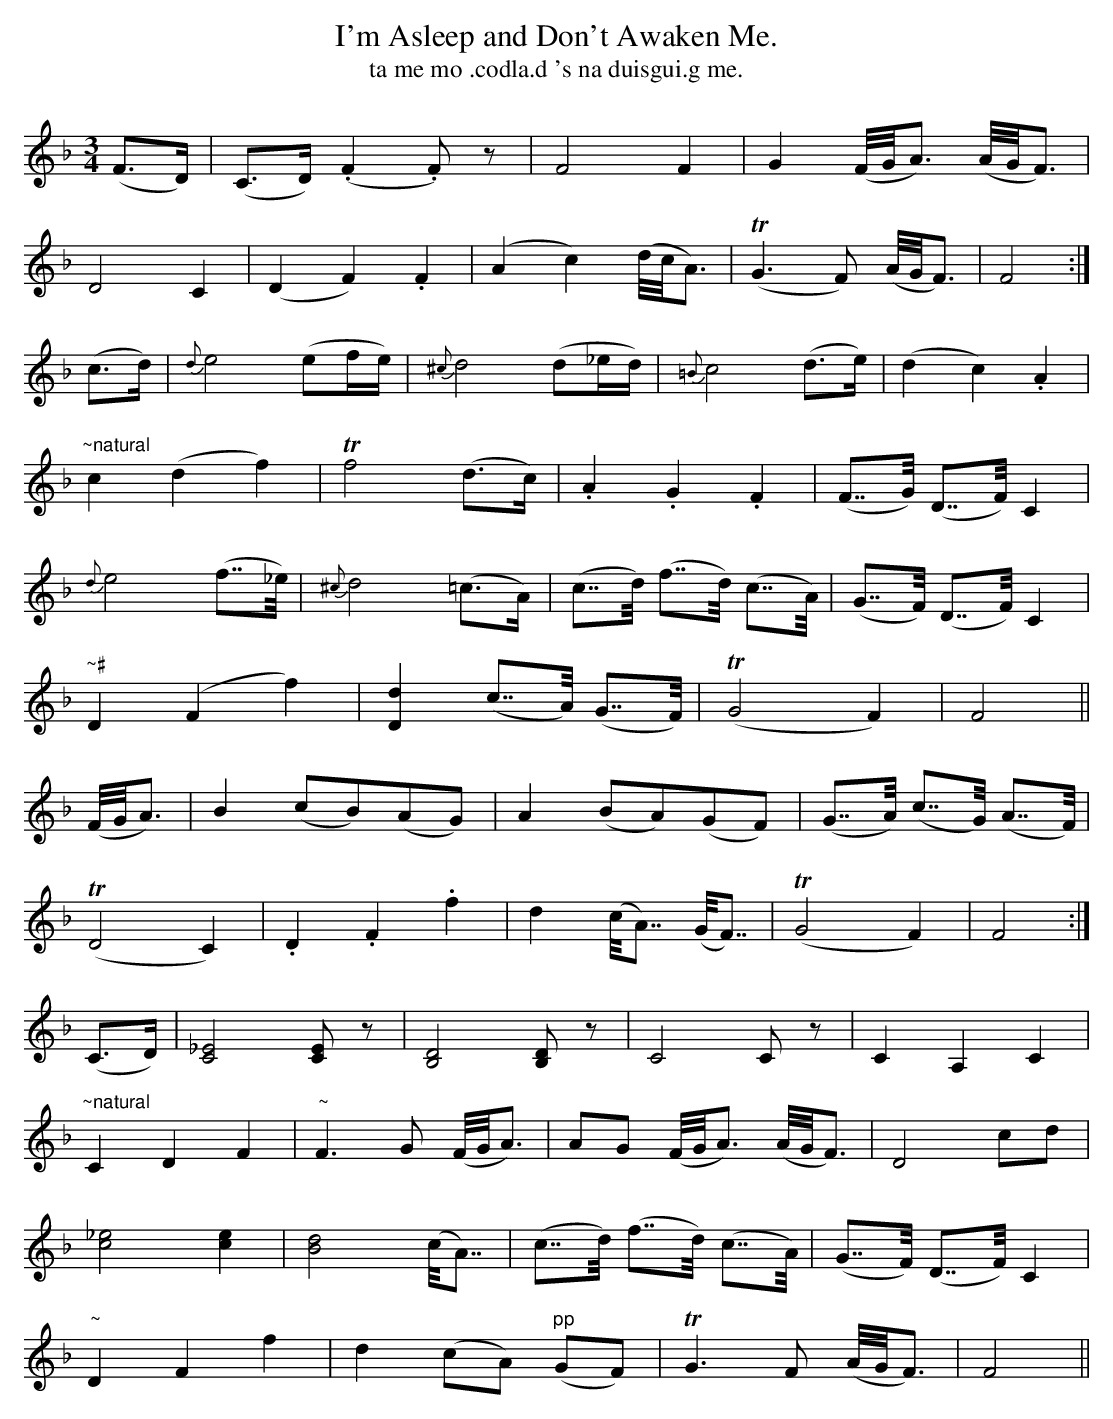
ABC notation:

X:1
T: I'm Asleep and Don't Awaken Me.
T: ta me mo .codla.d 's na duisgui.g me.
M: 3/4
L: 1/8
K: F
(F>D)|(C>D) (.F2.F) z|F4 F2|G2(F/4G/4A3/2) (A/4G/4F3/2)|
D4 C2|(D2 F2) .F2|(A2 c2) (d/4c/4A3/2)|T(G3F) (A/4G/4F3/2)|F4:|
(c>d)|{d}e4 (ef/2e/2)|{^c}d4 (d_e/2d/2)|{=B}c4 (d>e)|(d2 c2) .A2|
"~natural"c2 (d2 f2)|Tf4 (d>c)| .A2 .G2 .F2|(F>>G) (D>>F) C2|
{d}e4 (f>>_e)|{^c}d4 (=c>A)|(c>>d) (f>>d) (c>>A)|(G>>F) (D>>F) C2|
"~#"D2 (F2 f2)|[d2D2] (c>>A) (G>>F)| T(G4 F2)|F4||
(F/4G/4A3/2)|B2 (cB)(AG)|A2 (BA)(GF)|(G>>A) (c>>G) (A>>F)|
T(D4 C2)|.D2 .F2 .f2|d2 (c<<A) (G<<F)|T(G4 F2)|F4:|
(C>D)|[_E4C4] [EC] z|[D4B,4] [DB,] z|C4 C z|C2 A,2 C2|
"~natural" C2 D2 F2|"~"F3G (F/4G/4A3/2)|AG (F/4G/4A3/) (A/4G/4F3/2)|D4 cd|
[_e4c4] [e2c2]|[d4B4] (c<<A)|(c>>d) (f>>d) (c>>A)|(G>>F) (D>>F) C2|
"~"D2 F2 f2|d2 (cA) "pp"(GF)|TG3 F (A/4G/4F3/2)|F4||
